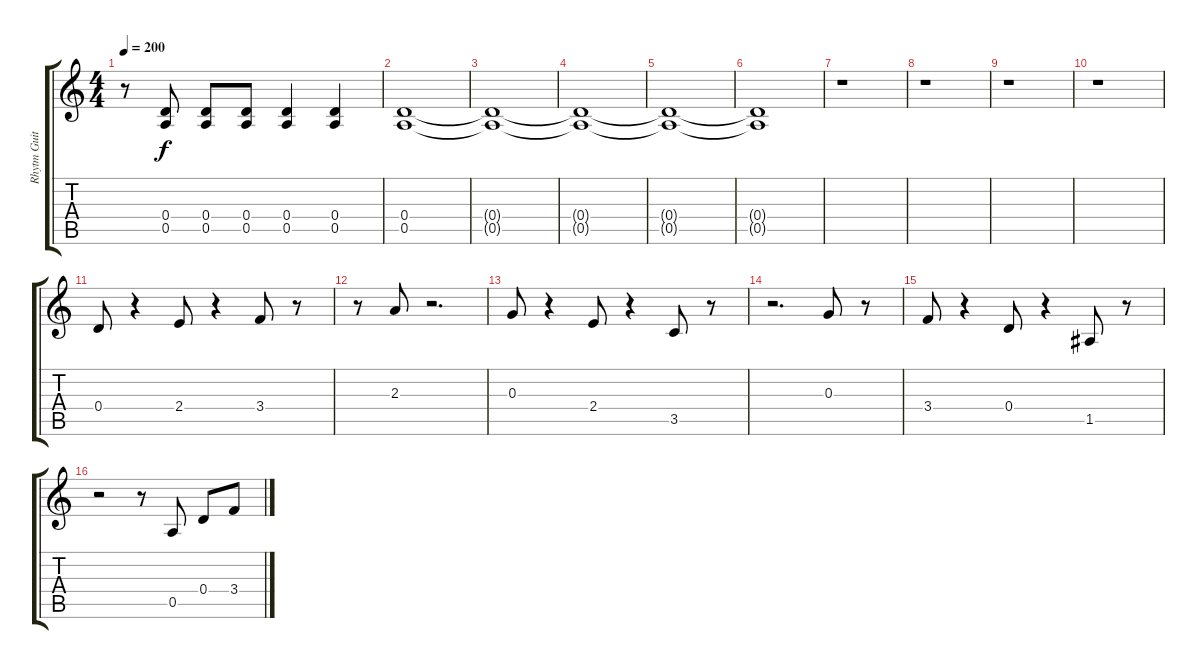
\track ("Rhytm Guitar 2" "Rhytm Guit") {instrument overdrivenguitar}
\staff {score tabs}
\tuning (E4 B3 G3 D3 A2 E2) {hide}
\ts (4 4)
\tempo 200
\clef g2
\ks c
r.8{dy f instrument overdrivenguitar} (0.4 0.5).8{volume 10 balance 16} (0.4 0.5).8 (0.4 0.5).8 (0.4 0.5).4 (0.4 0.5).4 |
(0.4 0.5).1 |
(0.4{t} 0.5{t}).1 |
(0.4{t} 0.5{t}).1 |
(0.4{t} 0.5{t}).1 |
(0.4{t} 0.5{t}).1 |
r.1 |
r.1 |
r.1 |
r.1 |
0.4.8{volume 14} r.4 2.4.8 r.4 3.4.8 r.8 |
r.8 2.3.8 r.2{d} |
0.3.8 r.4 2.4.8 r.4 3.5.8 r.8 |
r.2{d} 0.3.8 r.8 |
3.4.8 r.4 0.4.8 r.4 1.5.8 r.8 |
r.2 r.8 0.5.8 0.4.8 3.4.8
